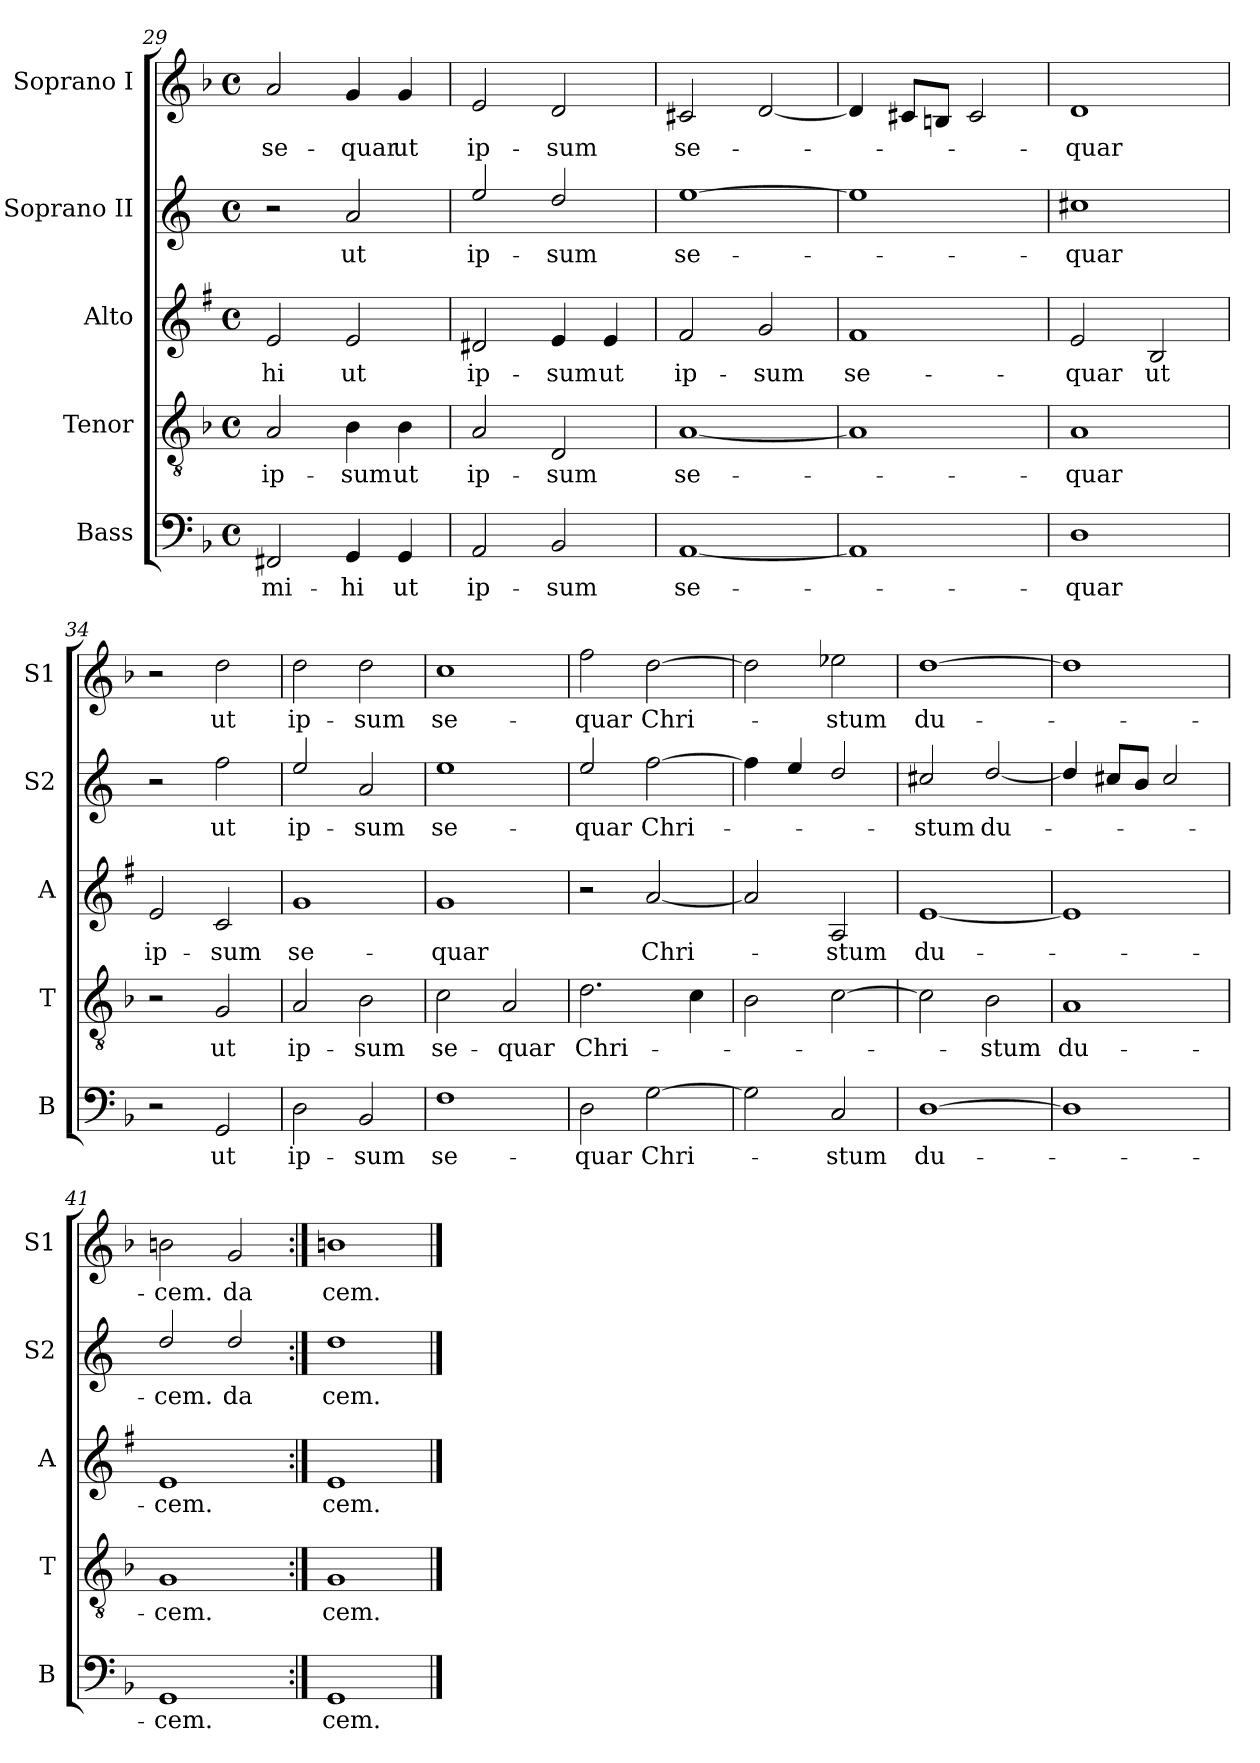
**kern	**text	**kern	**text	**kern	**text	**kern	**text	**kern	**text
*part5	*part5	*part4	*part4	*part3	*part3	*part2	*part2	*part1	*part1
*staff5	*staff5	*staff4	*staff4	*staff3	*staff3	*staff2	*staff2	*staff1	*staff1
*I"Bass	*	*I"Tenor	*	*I"Alto	*	*I"Soprano II	*	*I"Soprano I	*
*I'B	*	*I'T	*	*I'A	*	*I'S2	*	*I'S1	*
*clefF4	*	*clefGv2	*	*clefG2	*	*clefG2	*	*clefG2	*
*	*	*	*	*ITrd1c2	*	*ITrd4c7	*	*	*
*k[b-]	*	*k[b-]	*	*k[b-]	*	*k[b-]	*	*k[b-]	*
*F:	*	*F:	*	*F:	*	*F:	*	*F:	*
*M4/4	*	*M4/4	*	*M4/4	*	*M4/4	*	*M4/4	*
*met(c)	*	*met(c)	*	*met(c)	*	*met(c)	*	*met(c)	*
=29	=29	=29	=29	=29	=29	=29	=29	=29	=29
!	!LO:LY:b	!	!LO:LY:b	!	!LO:LY:b	!	!	!	!LO:LY:b
2FF#X/	mi-	2A/	ip-	2d/	-hi	2r	.	2a/	se-
!	!LO:LY:b	!	!LO:LY:b	!	!LO:LY:b	!	!LO:LY:b	!	!LO:LY:b
4GG/	-hi	4B-\	-sum	2d/	ut	2d/	ut	4g/	-quar
!	!LO:LY:b	!	!LO:LY:b	!	!	!	!	!	!LO:LY:b
4GG/	ut	4B-\	ut	.	.	.	.	4g/	ut
=30	=30	=30	=30	=30	=30	=30	=30	=30	=30
!	!LO:LY:b	!	!LO:LY:b	!	!LO:LY:b	!	!LO:LY:b	!	!LO:LY:b
2AA/	ip-	2A/	ip-	2c#X/	ip-	2a/	ip-	2e/	ip-
!	!LO:LY:b	!	!LO:LY:b	!	!LO:LY:b	!	!LO:LY:b	!	!LO:LY:b
2BB-/	-sum	2D/	-sum	4d/	-sum	2g/	-sum	2d/	-sum
!	!	!	!	!	!LO:LY:b	!	!	!	!
.	.	.	.	4d/	ut	.	.	.	.
=31	=31	=31	=31	=31	=31	=31	=31	=31	=31
!	!LO:LY:b	!	!LO:LY:b	!	!LO:LY:b	!	!LO:LY:b	!	!LO:LY:b
[<1AA	se-	[<1A	se-	2e/	ip-	[<1a	se-	2c#X/	se-
!	!	!	!	!	!LO:LY:b	!	!	!	!
.	.	.	.	2f/	-sum	.	.	[<2d/	.
=32	=32	=32	=32	=32	=32	=32	=32	=32	=32
!	!	!	!	!	!LO:LY:b	!	!	!	!
1AA]	.	1A]	.	1e	se-	1a]	.	4d/]	.
.	.	.	.	.	.	.	.	8c#X/L	.
.	.	.	.	.	.	.	.	8Bn/J	.
.	.	.	.	.	.	.	.	2c#/	.
=33	=33	=33	=33	=33	=33	=33	=33	=33	=33
!	!LO:LY:b	!	!LO:LY:b	!	!LO:LY:b	!	!LO:LY:b	!	!LO:LY:b
1D	-quar	1A	-quar	2d/	-quar	1f#X	-quar	1d	-quar
!	!	!	!	!	!LO:LY:b	!	!	!	!
.	.	.	.	2A/	ut	.	.	.	.
=34	=34	=34	=34	=34	=34	=34	=34	=34	=34
!	!	!	!	!	!LO:LY:b	!	!	!	!
2r	.	2r	.	2d/	ip-	2r	.	2r	.
!	!LO:LY:b	!	!LO:LY:b	!	!LO:LY:b	!	!LO:LY:b	!	!LO:LY:b
2GG/	ut	2G/	ut	2B-/	-sum	2b-\	ut	2dd\	ut
!!LO:LB:g=z
=35	=35	=35	=35	=35	=35	=35	=35	=35	=35
!	!LO:LY:b	!	!LO:LY:b	!	!LO:LY:b	!	!LO:LY:b	!	!LO:LY:b
2D\	ip-	2A/	ip-	1f	se-	2a/	ip-	2dd\	ip-
!	!LO:LY:b	!	!LO:LY:b	!	!	!	!LO:LY:b	!	!LO:LY:b
2BB-/	-sum	2B-\	-sum	.	.	2d/	-sum	2dd\	-sum
=36	=36	=36	=36	=36	=36	=36	=36	=36	=36
!	!LO:LY:b	!	!LO:LY:b	!	!LO:LY:b	!	!LO:LY:b	!	!LO:LY:b
1F	se-	2c\	se-	1f	-quar	1a	se-	1cc	se-
!	!	!	!LO:LY:b	!	!	!	!	!	!
.	.	2A/	-quar	.	.	.	.	.	.
=37	=37	=37	=37	=37	=37	=37	=37	=37	=37
!	!LO:LY:b	!	!LO:LY:b	!	!	!	!LO:LY:b	!	!LO:LY:b
2D\	-quar	2.d\	Chri-	2r	.	2a/	-quar	2ff\	-quar
!	!LO:LY:b	!	!	!	!LO:LY:b	!	!LO:LY:b	!	!LO:LY:b
[>2G\	Chri-	.	.	[>2g/	Chri-	[2b-\	Chri-	[2dd\	Chri-
.	.	4c\	.	.	.	.	.	.	.
=38	=38	=38	=38	=38	=38	=38	=38	=38	=38
2G\]	.	2B-\	.	2g/]	.	4b-\]	.	2dd\]	.
.	.	.	.	.	.	4a/	.	.	.
!	!LO:LY:b	!	!	!	!LO:LY:b	!	!	!	!LO:LY:b
2C/	-stum	[>2c\	.	2G/	-stum	2g/	.	2ee-X\	-stum
=39	=39	=39	=39	=39	=39	=39	=39	=39	=39
!	!LO:LY:b	!	!	!	!LO:LY:b	!	!LO:LY:b	!	!LO:LY:b
[1D	du-	2c\]	.	[1d	du-	2f#X/	-stum	[1dd	du-
!	!	!	!LO:LY:b	!	!	!	!LO:LY:b	!	!
.	.	2B-\	-stum	.	.	[2g/	du-	.	.
=40	=40	=40	=40	=40	=40	=40	=40	=40	=40
!	!	!	!LO:LY:b	!	!	!	!	!	!
1D]	.	1A	du-	1d]	.	4g/]	.	1dd]	.
.	.	.	.	.	.	8f#X/L	.	.	.
.	.	.	.	.	.	8e/J	.	.	.
.	.	.	.	.	.	2f#/	.	.	.
=41	=41	=41	=41	=41	=41	=41	=41	=41	=41
!	!LO:LY:b	!	!LO:LY:b	!	!LO:LY:b	!	!LO:LY:b	!	!LO:LY:b
1GG	-cem.	1G	-cem.	1d	-cem.	2g/	-cem.	2bn\	-cem.
!	!	!	!	!	!	!	!LO:LY:b	!	!LO:LY:b
.	.	.	.	.	.	2g/	da	2g/	da
=42:|!	=42:|!	=42:|!	=42:|!	=42:|!	=42:|!	=42:|!	=42:|!	=42:|!	=42:|!
!	!LO:LY:b	!	!LO:LY:b	!	!LO:LY:b	!	!LO:LY:b	!	!LO:LY:b
1GG	cem.	1G	cem.	1d	cem.	1g	cem.	1bn	cem.
==	==	==	==	==	==	==	==	==	==
*-	*-	*-	*-	*-	*-	*-	*-	*-	*-
